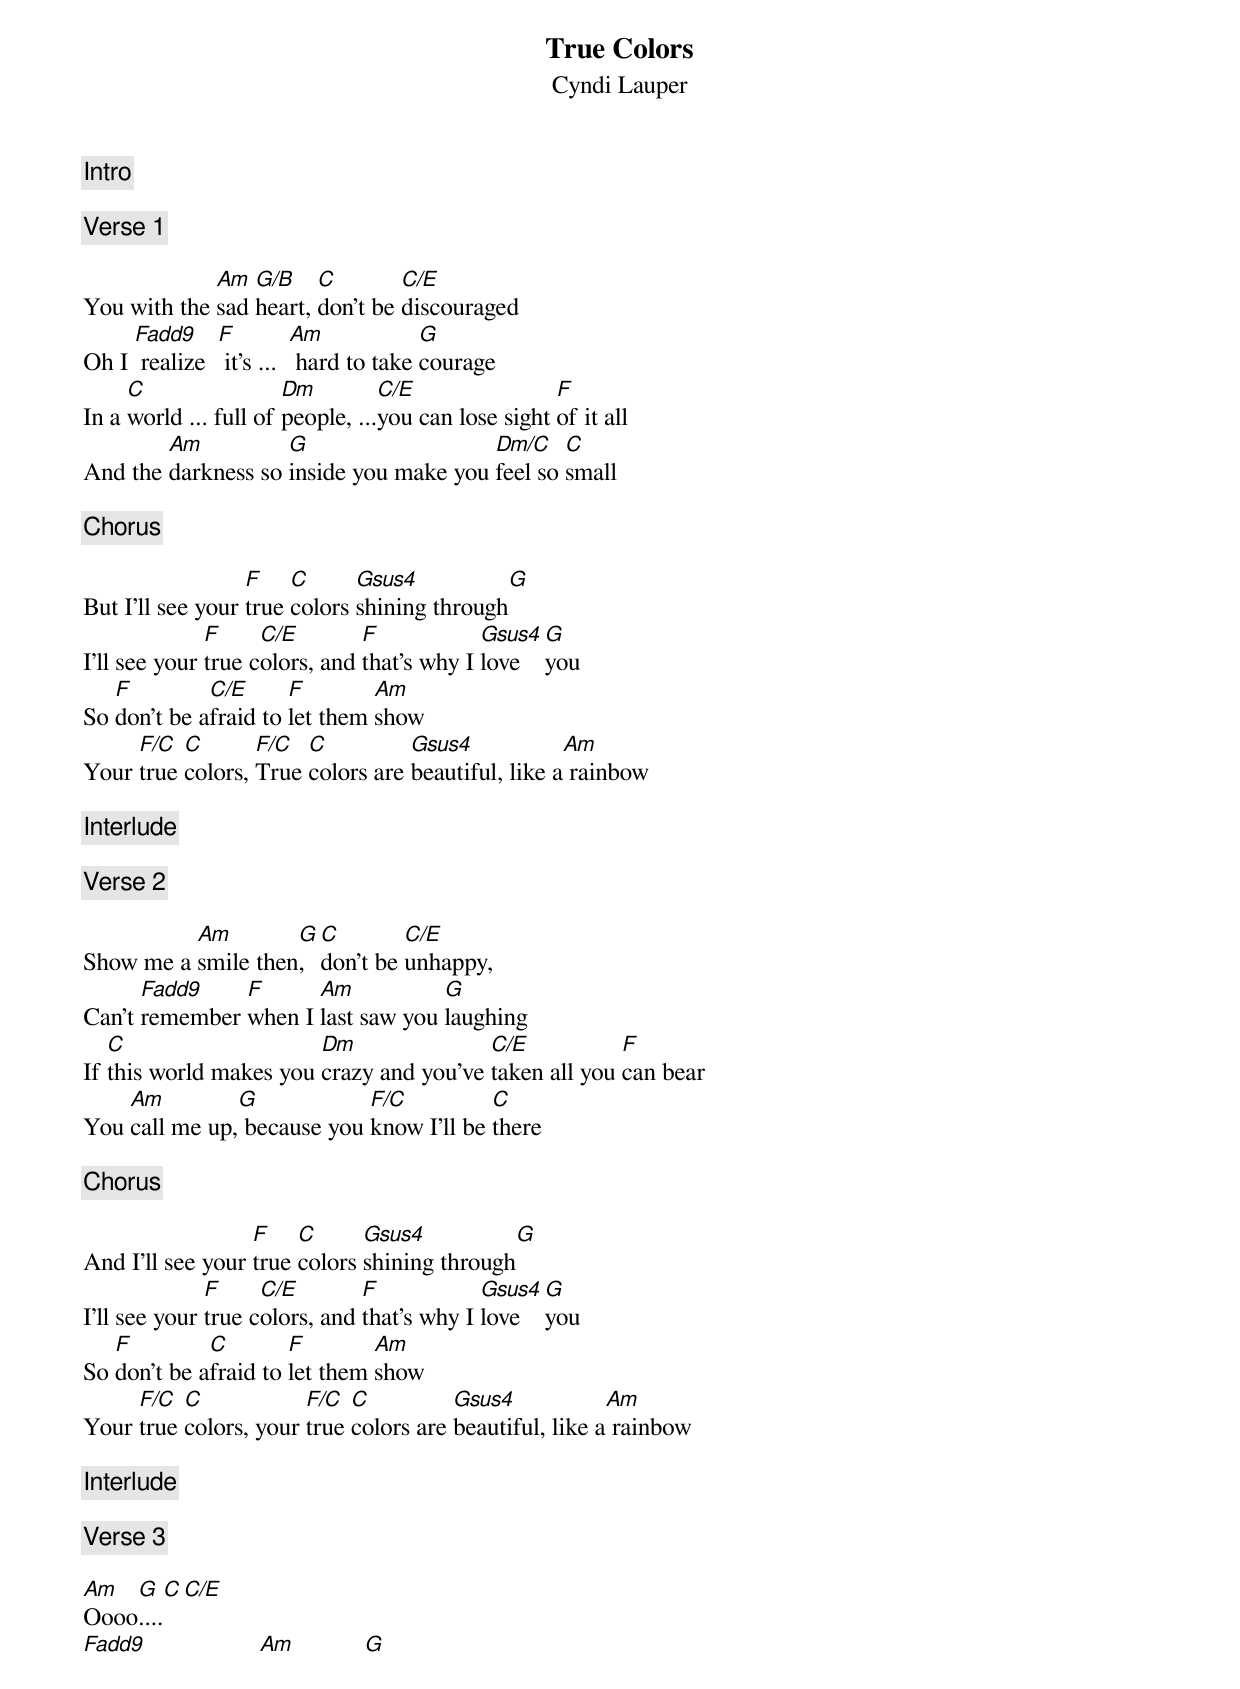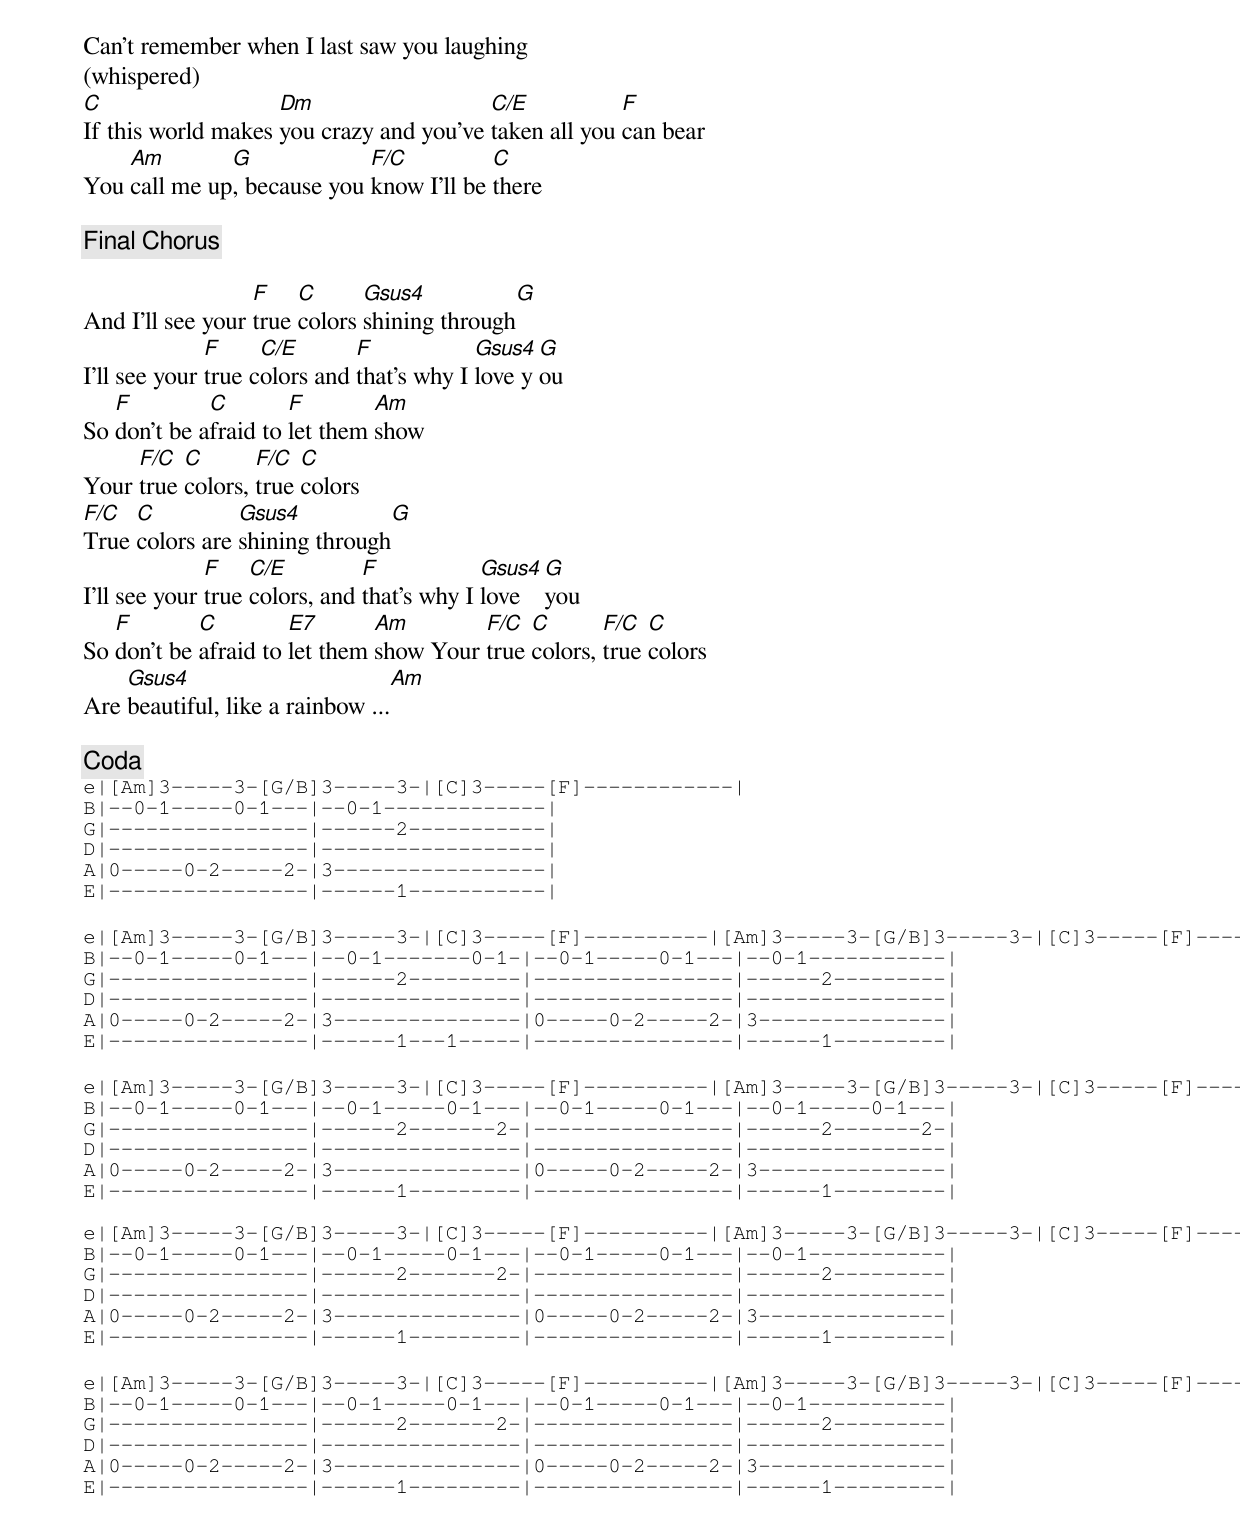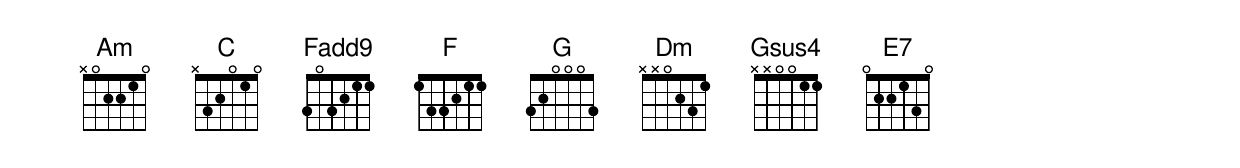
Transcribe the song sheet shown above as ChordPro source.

{t: True Colors}
{st: Cyndi Lauper}


{c: Intro}

{c: Verse 1}

You with the [Am]sad [G/B]heart, [C]don't be [C/E]discouraged
Oh I [Fadd9] realize  [F] it's ...  [Am] hard to take [G]courage
In a [C]world ... full of [Dm]people, ...[C/E]you can lose sight [F]of it all
And the [Am]darkness so [G]inside you make you [Dm/C]feel so [C]small

{c: Chorus}

But I'll see your [F]true [C]colors [Gsus4]shining through[G]
I'll see your [F]true c[C/E]olors, and [F]that's why I [Gsus4]love  [G]you
So [F]don't be a[C/E]fraid to [F]let them [Am]show
Your [F/C]true [C]colors, [F/C]True [C]colors are [Gsus4]beautiful, like a[Am] rainbow

{c: Interlude}

{c: Verse 2}

Show me a [Am]smile then[G], [C]don't be [C/E]unhappy,
Can't [Fadd9]remember [F]when I [Am]last saw you [G]laughing
If [C]this world makes you [Dm]crazy and you've [C/E]taken all you [F]can bear
You [Am]call me up,[G] because you [F/C]know I'll be [C]there

{c: Chorus}

And I'll see your [F]true [C]colors [Gsus4]shining through[G]
I'll see your [F]true c[C/E]olors, and [F]that's why I [Gsus4]love  [G]you
So [F]don't be a[C]fraid to [F]let them [Am]show
Your [F/C]true [C]colors, your [F/C]true [C]colors are [Gsus4]beautiful, like a[Am] rainbow

{c: Interlude}

{c: Verse 3}

[Am]Oooo[G]....[C][C/E]
[Fadd9]                  [Am]           [G]
Can't remember when I last saw you laughing
(whispered)
[C]If this world makes [Dm]you crazy and you've [C/E]taken all you [F]can bear
You [Am]call me up[G], because you [F/C]know I'll be [C]there

{c: Final Chorus}

And I'll see your [F]true [C]colors [Gsus4]shining through[G]
I'll see your [F]true c[C/E]olors and [F]that's why I [Gsus4]love y[G]ou
So [F]don't be a[C]fraid to [F]let them [Am]show
Your [F/C]true [C]colors, [F/C]true [C]colors
[F/C]True [C]colors are [Gsus4]shining through[G]
I'll see your [F]true [C/E]colors, and [F]that's why I [Gsus4]love  [G]you
So [F]don't be [C]afraid to [E7]let them [Am]show Your [F/C]true [C]colors, [F/C]true [C]colors
Are [Gsus4]beautiful, like a rainbow ...[Am]

{c: Coda}
{sot}
e|[Am]3-----3-[G/B]3-----3-|[C]3-----[F]------------|
B|--0-1-----0-1---|--0-1-------------|
G|----------------|------2-----------|
D|----------------|------------------|
A|0-----0-2-----2-|3-----------------|
E|----------------|------1-----------|
{eot}

{sot}
e|[Am]3-----3-[G/B]3-----3-|[C]3-----[F]----------|[Am]3-----3-[G/B]3-----3-|[C]3-----[F]----------|
B|--0-1-----0-1---|--0-1-------0-1-|--0-1-----0-1---|--0-1-----------|
G|----------------|------2---------|----------------|------2---------|
D|----------------|----------------|----------------|----------------|
A|0-----0-2-----2-|3---------------|0-----0-2-----2-|3---------------|
E|----------------|------1---1-----|----------------|------1---------|
{eot}

{sot}
e|[Am]3-----3-[G/B]3-----3-|[C]3-----[F]----------|[Am]3-----3-[G/B]3-----3-|[C]3-----[F]----------|
B|--0-1-----0-1---|--0-1-----0-1---|--0-1-----0-1---|--0-1-----0-1---|
G|----------------|------2-------2-|----------------|------2-------2-|
D|----------------|----------------|----------------|----------------|
A|0-----0-2-----2-|3---------------|0-----0-2-----2-|3---------------|
E|----------------|------1---------|----------------|------1---------|

e|[Am]3-----3-[G/B]3-----3-|[C]3-----[F]----------|[Am]3-----3-[G/B]3-----3-|[C]3-----[F]----------|
B|--0-1-----0-1---|--0-1-----0-1---|--0-1-----0-1---|--0-1-----------|
G|----------------|------2-------2-|----------------|------2---------|
D|----------------|----------------|----------------|----------------|
A|0-----0-2-----2-|3---------------|0-----0-2-----2-|3---------------|
E|----------------|------1---------|----------------|------1---------|
{eot}

{sot}
e|[Am]3-----3-[G/B]3-----3-|[C]3-----[F]----------|[Am]3-----3-[G/B]3-----3-|[C]3-----[F]----------|
B|--0-1-----0-1---|--0-1-----0-1---|--0-1-----0-1---|--0-1-----------|
G|----------------|------2-------2-|----------------|------2---------|
D|----------------|----------------|----------------|----------------|
A|0-----0-2-----2-|3---------------|0-----0-2-----2-|3---------------|
E|----------------|------1---------|----------------|------1---------|
{eot}
